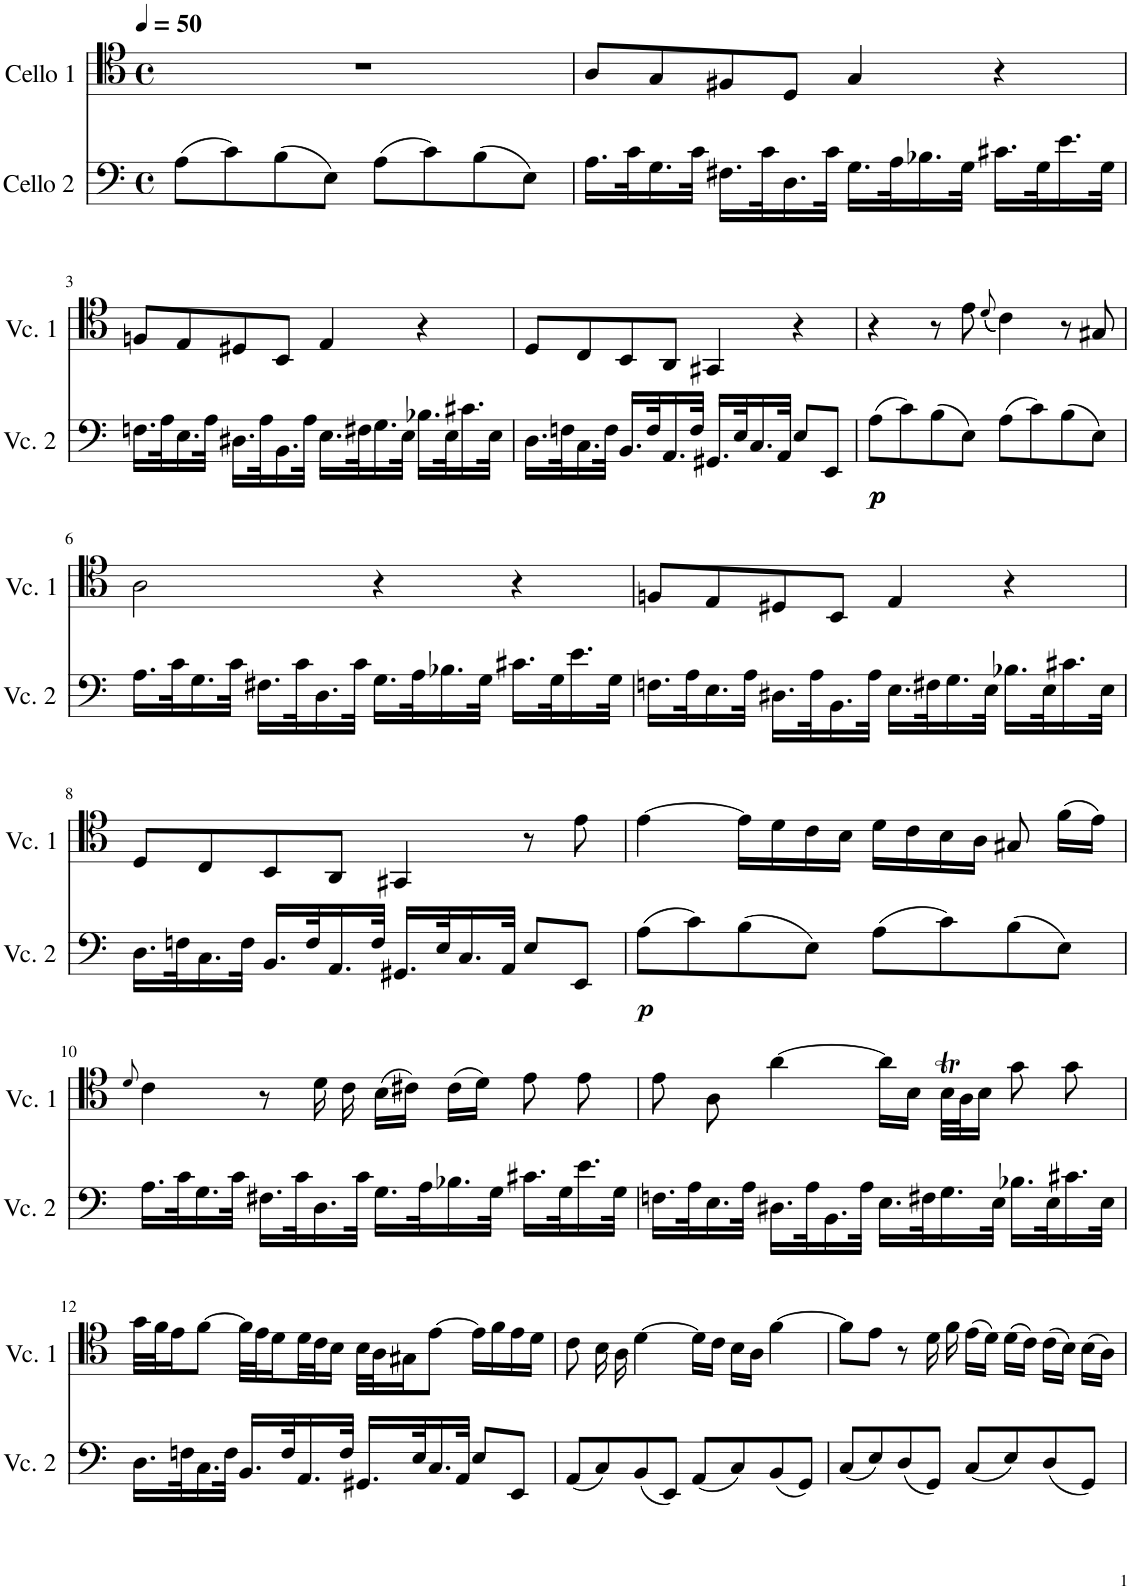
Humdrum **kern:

**kern	**dynam	**kern
*part2	*part2	*part1
*staff2	*staff2	*staff1
*I"Cello 2	*	*I"Cello 1
*clefF4	*	*clefC4
*k[]	*	*k[]
*M4/4	*	*M4/4
*met(c)	*	*met(c)
*MM50	*	*MM50
=1	=1	=1
(8A\L	.	1r
8c\)	.	.
(8B\	.	.
8E\J)	.	.
(8A\L	.	.
8c\)	.	.
(8B\	.	.
8E\J)	.	.
=2	=2	=2
16.A\LL	.	8A/L
32c\K	.	.
16.G\	.	8G/
32c\JJk	.	.
16.F#X\LL	.	8F#X/
32c\K	.	.
16.D\	.	8D/J
32c\JJk	.	.
16.G\LL	.	4G/
32A\K	.	.
16.B-X\	.	.
32G\JJk	.	.
16.c#X\LL	.	4r
32G\K	.	.
16.e\	.	.
32G\JJk	.	.
!!LO:LB:g=z
=3	=3	=3
16.Fn\LL	.	8Fn/L
32A\K	.	.
16.E\	.	8E/
32A\JJk	.	.
16.D#X\LL	.	8D#X/
32A\K	.	.
16.BB\	.	8BB/J
32A\JJk	.	.
16.E\LL	.	4E/
32F#X\K	.	.
16.G\	.	.
32E\JJk	.	.
16.B-X\LL	.	4r
32E\K	.	.
16.c#X\	.	.
32E\JJk	.	.
=4	=4	=4
16.D\LL	.	8D/L
32Fn\K	.	.
16.C\	.	8C/
32F\JJk	.	.
16.BB/LL	.	8BB/
32F/K	.	.
16.AA/	.	8AA/J
32F/JJk	.	.
16.GG#X/LL	.	4GG#X/
32E/K	.	.
16.C/	.	.
32AA/JJk	.	.
8E/L	.	4r
8EE/J	.	.
=5	=5	=5
!	!LO:DY:b	!
!	!LO:DY:n=1:b	!
(8A\L	p p	4r
8c\)	.	.
(8B\	.	8r
8E\J)	.	8e\
.	.	((8qd/
(8A\L	.	4c\))
8c\)	.	.
(8B\	.	8r
8E\J)	.	8G#X/
!!LO:LB:g=z
=6	=6	=6
16.A\LL	.	2A\
32c\K	.	.
16.G\	.	.
32c\JJk	.	.
16.F#X\LL	.	.
32c\K	.	.
16.D\	.	.
32c\JJk	.	.
16.G\LL	.	4r
32A\K	.	.
16.B-X\	.	.
32G\JJk	.	.
16.c#X\LL	.	4r
32G\K	.	.
16.e\	.	.
32G\JJk	.	.
=7	=7	=7
16.Fn\LL	.	8Fn/L
32A\K	.	.
16.E\	.	8E/
32A\JJk	.	.
16.D#X\LL	.	8D#X/
32A\K	.	.
16.BB\	.	8BB/J
32A\JJk	.	.
16.E\LL	.	4E/
32F#X\K	.	.
16.G\	.	.
32E\JJk	.	.
16.B-X\LL	.	4r
32E\K	.	.
16.c#X\	.	.
32E\JJk	.	.
!!LO:LB:g=z
=8	=8	=8
16.D\LL	.	8D/L
32Fn\K	.	.
16.C\	.	8C/
32F\JJk	.	.
16.BB/LL	.	8BB/
32F/K	.	.
16.AA/	.	8AA/J
32F/JJk	.	.
16.GG#X/LL	.	4GG#X/
32E/K	.	.
16.C/	.	.
32AA/JJk	.	.
8E/L	.	8r
8EE/J	.	8e\
=9	=9	=9
!	!LO:DY:b	!
(8A\L	p	[4e\
8c\)	.	.
(8B\	.	16e\LL]
.	.	16d\
8E\J)	.	16c\
.	.	16B\JJ
(8A\L	.	16d\LL
.	.	16c\
8c\)	.	16B\
.	.	16A\JJ
(8B\	.	8G#X/
8E\J)	.	(16f\LL
.	.	16e\JJ)
!!LO:LB:g=z
=10	=10	=10
.	.	8qd/
16.A\LL	.	4c\
32c\K	.	.
16.G\	.	.
32c\JJk	.	.
16.F#X\LL	.	8r
32c\K	.	.
16.D\	.	16d\
.	.	16c\
32c\JJk	.	.
16.G\LL	.	(16B\LL
.	.	16c#X\JJ)
32A\K	.	.
16.B-X\	.	(16c#\LL
.	.	16d\JJ)
32G\JJk	.	.
16.c#X\LL	.	8e\
32G\K	.	.
16.e\	.	8e\
32G\JJk	.	.
=11	=11	=11
16.Fn\LL	.	8e\
32A\K	.	.
16.E\	.	8A\
32A\JJk	.	.
16.D#X\LL	.	[4a\
32A\K	.	.
16.BB\	.	.
32A\JJk	.	.
16.E\LL	.	16a\LL]
.	.	16B\JJ
32F#X\K	.	.
16.G\	.	32Bt\LLL
.	.	32A\J
.	.	16B\JJ
32E\JJk	.	.
16.B-X\LL	.	8g\
32E\K	.	.
16.c#X\	.	8g\
32E\JJk	.	.
!!LO:LB:g=z
=12	=12	=12
16.D\LL	.	32g\LLL
.	.	32f\J
.	.	16e\J
32Fn\K	.	.
16.C\	.	[8f\J
32F\JJk	.	.
16.BB/LL	.	32f\LLL]
.	.	32e\J
.	.	16d\
32F/K	.	.
16.AA/	.	32d\L
.	.	32c\J
.	.	16B\JJ
32F/JJk	.	.
16.GG#X/LL	.	32B\LLL
.	.	32A\J
.	.	16G#X\J
32E/K	.	.
16.C/	.	[8e\J
32AA/JJk	.	.
8E/L	.	16e\LL]
.	.	16f\
8EE/J	.	16e\
.	.	16d\JJ
=13	=13	=13
(8AA/L	.	8c\
8C/)	.	16B\
.	.	16A\
(8BB/	.	[4d\
8EE/J)	.	.
(8AA/L	.	16d\LL]
.	.	16c\JJ
8C/)	.	16B\LL
.	.	16A\JJ
(8BB/	.	[4f\
8GG/J)	.	.
=14	=14	=14
(8C/L	.	8f\L]
8E/)	.	8e\J
(8D/	.	8r
8GG/J)	.	16d\
.	.	16f\
(8C/L	.	(16e\LL
.	.	16d\JJ)
8E/)	.	(16d\LL
.	.	16c\JJ)
(8D/	.	(16c\LL
.	.	16B\JJ)
8GG/J)	.	(16B\LL
.	.	16A\JJ)
=	=	=
*-	*-	*-
